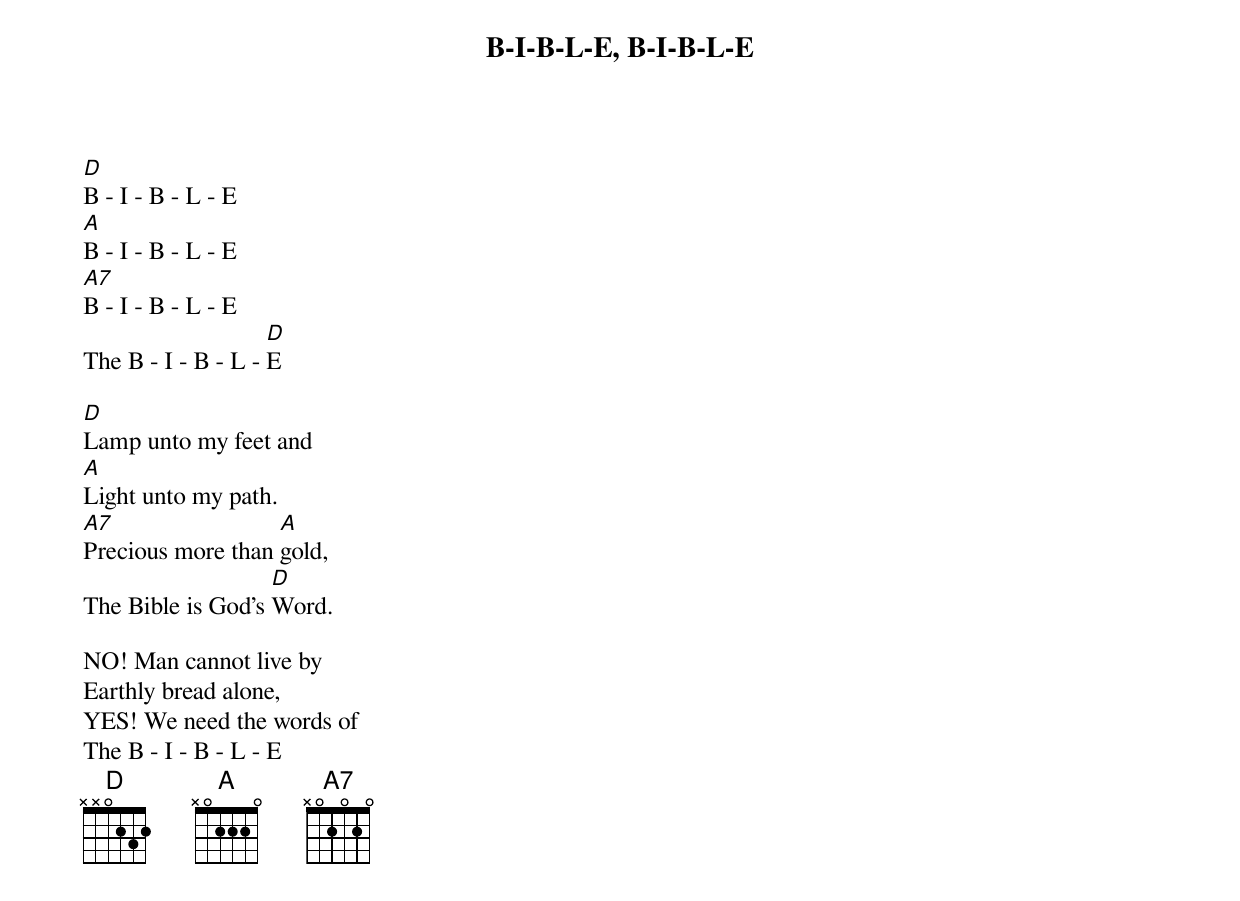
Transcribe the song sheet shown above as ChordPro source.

{title: B-I-B-L-E, B-I-B-L-E}


[D]B - I - B - L - E
[A]B - I - B - L - E
[A7]B - I - B - L - E
The B - I - B - L - [D]E
{EOC}

[D]Lamp unto my feet and
[A]Light unto my path.
[A7]Precious more than [A]gold,
The Bible is God's [D]Word.

NO! Man cannot live by
Earthly bread alone,
YES! We need the words of
The B - I - B - L - E
